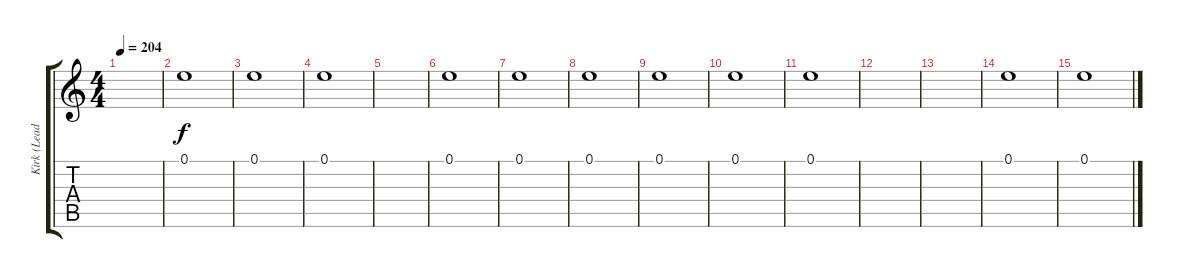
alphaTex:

\track ("Kirk (Lead 2)" "Kirk (Lead") {instrument overdrivenguitar}
\staff {score tabs}
\tuning (E4 B3 G3 D3 A2 E2) {hide}
\ts (4 4)
\tempo 204
\clef g2
\ks c
|
0.1.1 |
0.1.1 |
0.1.1 |
|
0.1.1 |
0.1.1 |
0.1.1 |
0.1.1 |
0.1.1 |
0.1.1 |
|
|
0.1.1 |
0.1.1
